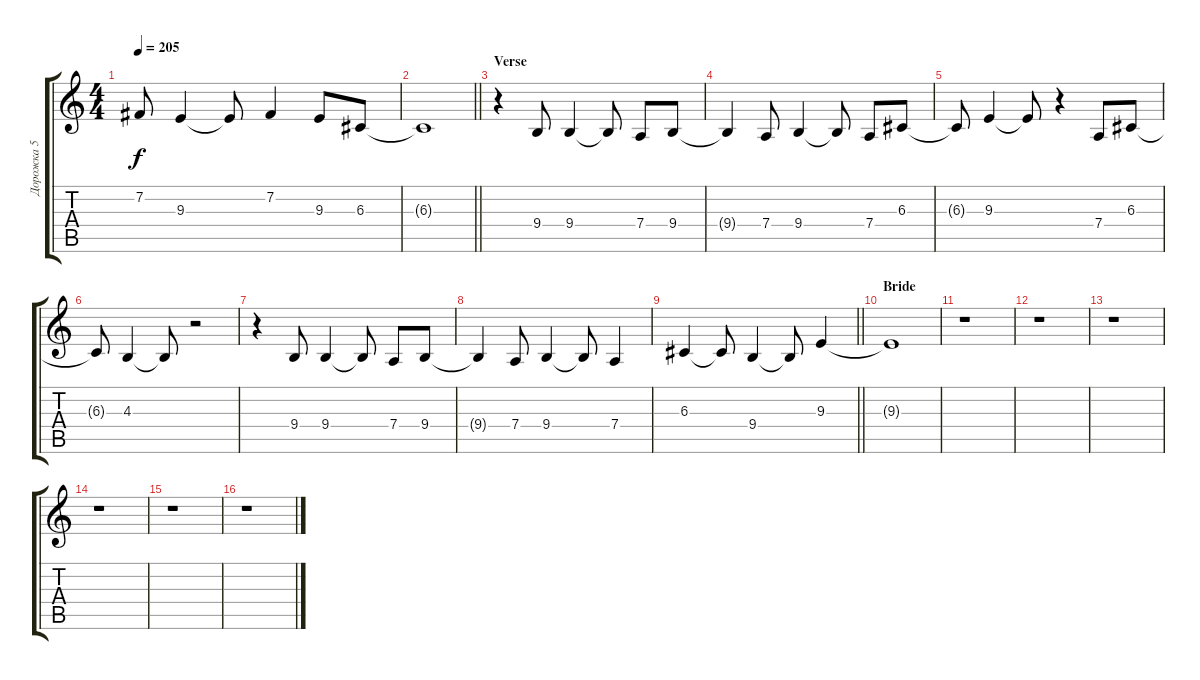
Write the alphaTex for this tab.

\track ("Дорожка 5" "Дорожка 5") {instrument altosax}
\staff {score tabs}
\tuning (E4 B3 G3 D3 A2 E2) {hide}
\ts (4 4)
\tempo 205
\clef g2
\ks c
7.2{t}.8{dy f} 9.3.4 9.3{t}.8 7.2.4 9.3.8 6.3.8 |
\barLineRight lightlight
6.3{t}.1 |
\section ("" "Verse")
r.4 9.4.8 9.4.4 9.4{t}.8 7.4.8 9.4.8 |
9.4{t}.4 7.4.8 9.4.4 9.4{t}.8 7.4.8 6.3.8 |
6.3{t}.8 9.3.4 9.3{t}.8 r.4 7.4.8 6.3.8 |
6.3{t}.8 4.3.4 4.3{t}.8 r.2 |
r.4 9.4.8 9.4.4 9.4{t}.8 7.4.8 9.4.8 |
9.4{t}.4 7.4.8 9.4.4 9.4{t}.8 7.4.4 |
\barLineRight lightlight
6.3.4 6.3{t}.8 9.4.4 9.4{t}.8 9.3.4 |
\section ("" "Bride")
9.3{t}.1 |
r.1 |
r.1 |
r.1 |
r.1 |
r.1 |
r.1
